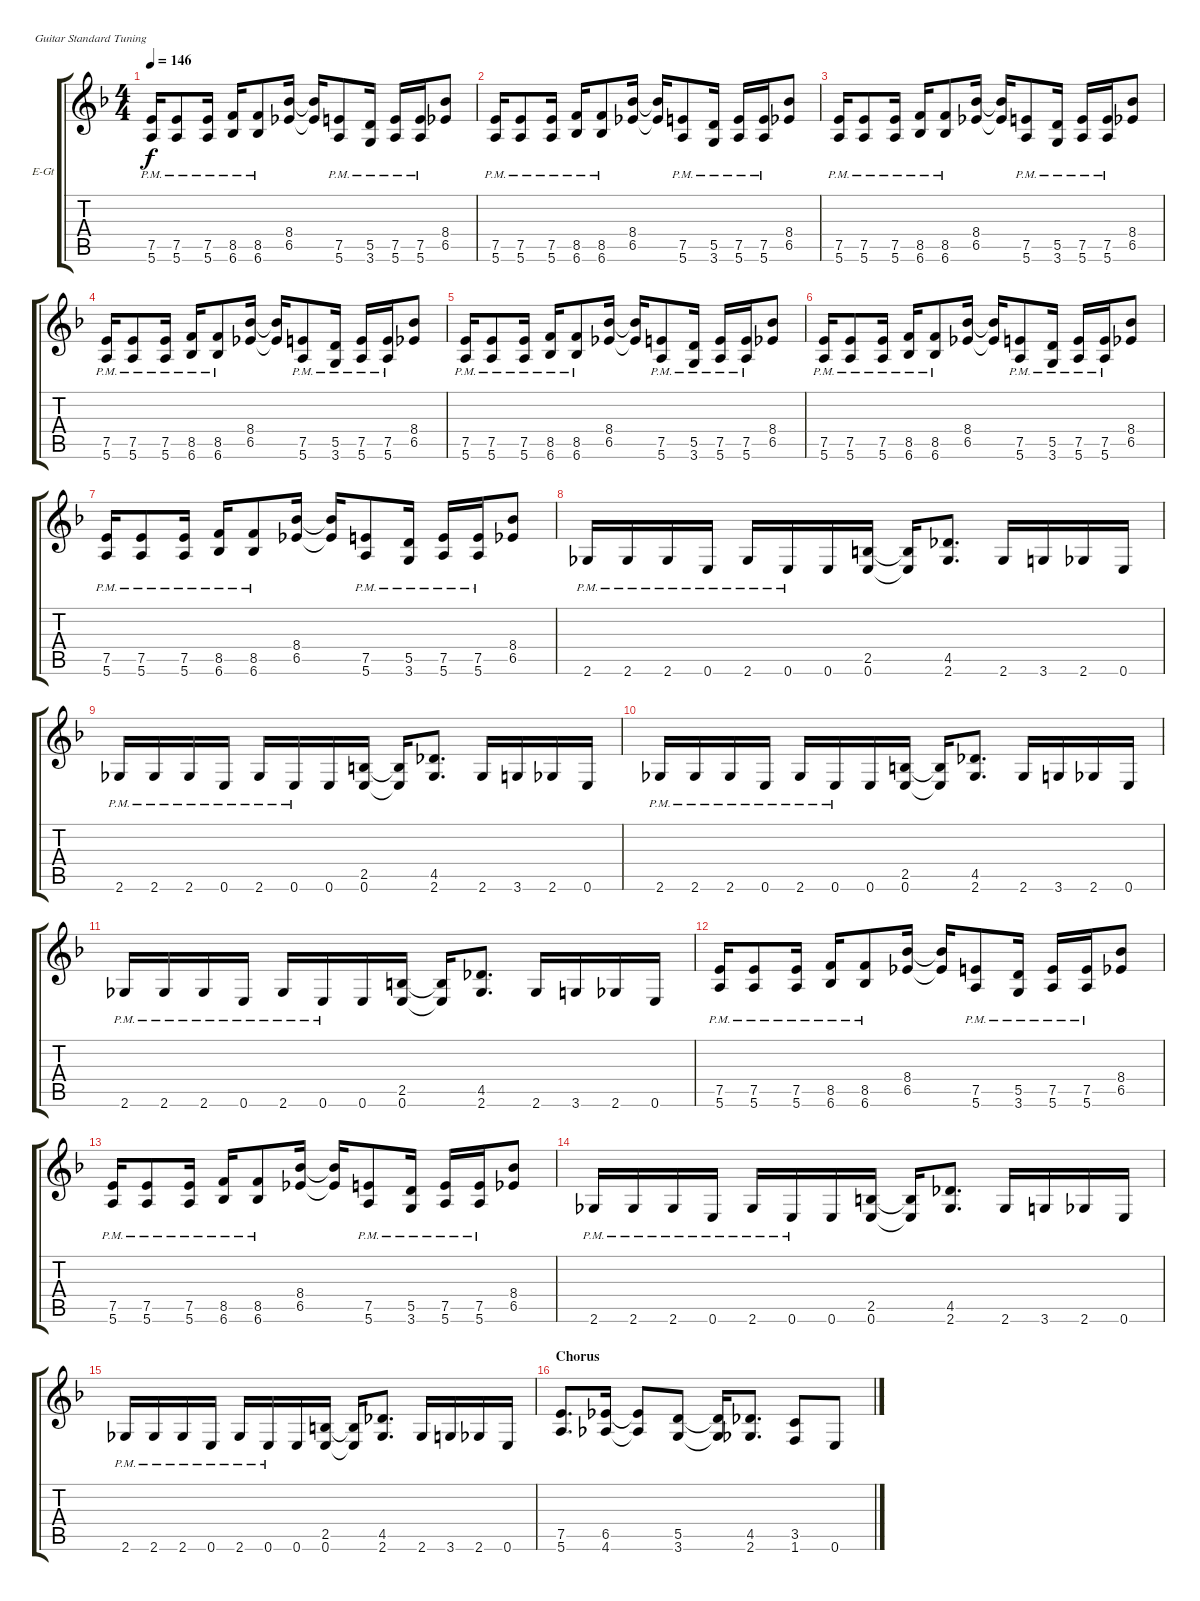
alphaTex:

\defaultSystemsLayout 4
\bracketExtendMode groupsimilarinstruments
\firstSystemTrackNameOrientation horizontal
\otherSystemsTrackNameOrientation horizontal
\track ("Dave Mustaine (Rhythm 2)" "E-Gt") {instrument distortionguitar}
\staff {score tabs}
\tuning (E4 B3 G3 D3 A2 E2)
\ts (4 4)
\tempo 146
\clef g2
\ks dminor
(7.5{pm} 5.6{pm}).16{dy f} (7.5{pm} 5.6{pm}).8 (7.5{pm} 5.6{pm}).16 (8.5{pm} 6.6{pm}).16 (8.5{pm} 6.6{pm}).8 (8.4 6.5).16 (8.4{t} 6.5{t}).16 (7.5{pm} 5.6{pm}).8 (5.5{pm} 3.6{pm}).16 (7.5{pm} 5.6{pm}).16 (7.5{pm} 5.6{pm}).16 (8.4 6.5).8 |
(7.5{pm} 5.6{pm}).16 (7.5{pm} 5.6{pm}).8 (7.5{pm} 5.6{pm}).16 (8.5{pm} 6.6{pm}).16 (8.5{pm} 6.6{pm}).8 (8.4 6.5).16 (8.4{t} 6.5{t}).16 (7.5{pm} 5.6{pm}).8 (5.5{pm} 3.6{pm}).16 (7.5{pm} 5.6{pm}).16 (7.5{pm} 5.6{pm}).16 (8.4 6.5).8 |
(7.5{pm} 5.6{pm}).16 (7.5{pm} 5.6{pm}).8 (7.5{pm} 5.6{pm}).16 (8.5{pm} 6.6{pm}).16 (8.5{pm} 6.6{pm}).8 (8.4 6.5).16 (8.4{t} 6.5{t}).16 (7.5{pm} 5.6{pm}).8 (5.5{pm} 3.6{pm}).16 (7.5{pm} 5.6{pm}).16 (7.5{pm} 5.6{pm}).16 (8.4 6.5).8 |
(7.5{pm} 5.6{pm}).16 (7.5{pm} 5.6{pm}).8 (7.5{pm} 5.6{pm}).16 (8.5{pm} 6.6{pm}).16 (8.5{pm} 6.6{pm}).8 (8.4 6.5).16 (8.4{t} 6.5{t}).16 (7.5{pm} 5.6{pm}).8 (5.5{pm} 3.6{pm}).16 (7.5{pm} 5.6{pm}).16 (7.5{pm} 5.6{pm}).16 (8.4 6.5).8 |
(7.5{pm} 5.6{pm}).16 (7.5{pm} 5.6{pm}).8 (7.5{pm} 5.6{pm}).16 (8.5{pm} 6.6{pm}).16 (8.5{pm} 6.6{pm}).8 (8.4 6.5).16 (8.4{t} 6.5{t}).16 (7.5{pm} 5.6{pm}).8 (5.5{pm} 3.6{pm}).16 (7.5{pm} 5.6{pm}).16 (7.5{pm} 5.6{pm}).16 (8.4 6.5).8 |
(7.5{pm} 5.6{pm}).16 (7.5{pm} 5.6{pm}).8 (7.5{pm} 5.6{pm}).16 (8.5{pm} 6.6{pm}).16 (8.5{pm} 6.6{pm}).8 (8.4 6.5).16 (8.4{t} 6.5{t}).16 (7.5{pm} 5.6{pm}).8 (5.5{pm} 3.6{pm}).16 (7.5{pm} 5.6{pm}).16 (7.5{pm} 5.6{pm}).16 (8.4 6.5).8 |
(7.5{pm} 5.6{pm}).16 (7.5{pm} 5.6{pm}).8 (7.5{pm} 5.6{pm}).16 (8.5{pm} 6.6{pm}).16 (8.5{pm} 6.6{pm}).8 (8.4 6.5).16 (8.4{t} 6.5{t}).16 (7.5{pm} 5.6{pm}).8 (5.5{pm} 3.6{pm}).16 (7.5{pm} 5.6{pm}).16 (7.5{pm} 5.6{pm}).16 (8.4 6.5).8 |
2.6{pm}.16 2.6{pm}.16 2.6{pm}.16 0.6{pm}.16 2.6{pm}.16 0.6{pm}.16 0.6.16 (2.5 0.6).16 (2.5{t} 0.6{t}).16 (4.5 2.6).8{d} 2.6.16 3.6.16 2.6.16 0.6.16 |
2.6{pm}.16 2.6{pm}.16 2.6{pm}.16 0.6{pm}.16 2.6{pm}.16 0.6{pm}.16 0.6.16 (2.5 0.6).16 (2.5{t} 0.6{t}).16 (4.5 2.6).8{d} 2.6.16 3.6.16 2.6.16 0.6.16 |
2.6{pm}.16 2.6{pm}.16 2.6{pm}.16 0.6{pm}.16 2.6{pm}.16 0.6{pm}.16 0.6.16 (2.5 0.6).16 (2.5{t} 0.6{t}).16 (4.5 2.6).8{d} 2.6.16 3.6.16 2.6.16 0.6.16 |
2.6{pm}.16 2.6{pm}.16 2.6{pm}.16 0.6{pm}.16 2.6{pm}.16 0.6{pm}.16 0.6.16 (2.5 0.6).16 (2.5{t} 0.6{t}).16 (4.5 2.6).8{d} 2.6.16 3.6.16 2.6.16 0.6.16 |
(7.5{pm} 5.6{pm}).16 (7.5{pm} 5.6{pm}).8 (7.5{pm} 5.6{pm}).16 (8.5{pm} 6.6{pm}).16 (8.5{pm} 6.6{pm}).8 (8.4 6.5).16 (8.4{t} 6.5{t}).16 (7.5{pm} 5.6{pm}).8 (5.5{pm} 3.6{pm}).16 (7.5{pm} 5.6{pm}).16 (7.5{pm} 5.6{pm}).16 (8.4 6.5).8 |
(7.5{pm} 5.6{pm}).16 (7.5{pm} 5.6{pm}).8 (7.5{pm} 5.6{pm}).16 (8.5{pm} 6.6{pm}).16 (8.5{pm} 6.6{pm}).8 (8.4 6.5).16 (8.4{t} 6.5{t}).16 (7.5{pm} 5.6{pm}).8 (5.5{pm} 3.6{pm}).16 (7.5{pm} 5.6{pm}).16 (7.5{pm} 5.6{pm}).16 (8.4 6.5).8 |
2.6{pm}.16 2.6{pm}.16 2.6{pm}.16 0.6{pm}.16 2.6{pm}.16 0.6{pm}.16 0.6.16 (2.5 0.6).16 (2.5{t} 0.6{t}).16 (4.5 2.6).8{d} 2.6.16 3.6.16 2.6.16 0.6.16 |
2.6{pm}.16 2.6{pm}.16 2.6{pm}.16 0.6{pm}.16 2.6{pm}.16 0.6{pm}.16 0.6.16 (2.5 0.6).16 (2.5{t} 0.6{t}).16 (4.5 2.6).8{d} 2.6.16 3.6.16 2.6.16 0.6.16 |
\section ("" "Chorus")
(7.5 5.6).8{d} (6.5 4.6).16 (6.5{t} 4.6{t}).8 (5.5 3.6).8 (5.5{t} 3.6{t}).16 (4.5 2.6).8{d} (3.5 1.6).8 0.6.8
